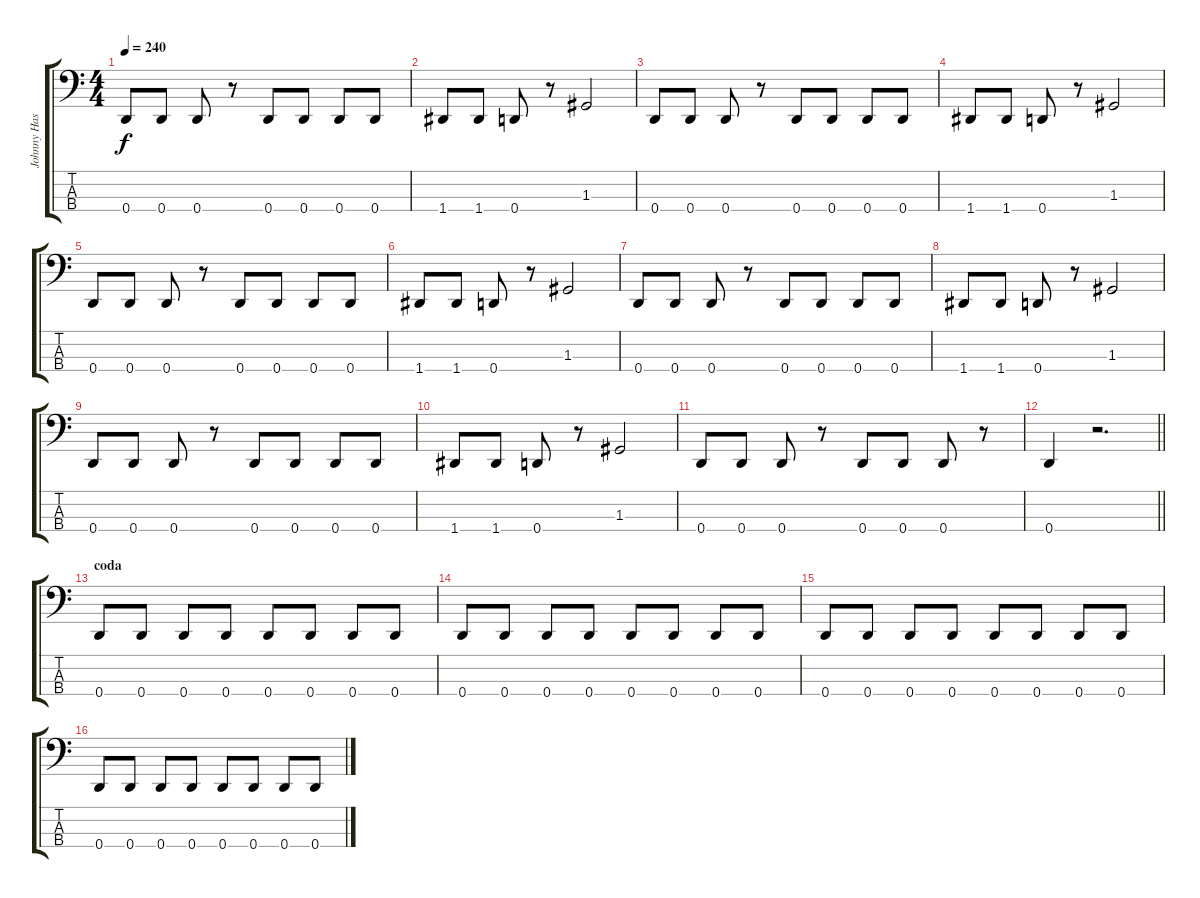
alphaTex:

\track ("Johnny Hass" "Johnny Has") {instrument electricbassfinger}
\staff {score tabs}
\tuning (F2 C2 G1 D1) {hide}
\ts (4 4)
\tempo 240
\clef f4
\ks c
0.4.8{dy f} 0.4.8 0.4.8 r.8 0.4.8 0.4.8 0.4.8 0.4.8 |
1.4.8 1.4.8 0.4.8 r.8 1.3.2 |
0.4.8 0.4.8 0.4.8 r.8 0.4.8 0.4.8 0.4.8 0.4.8 |
1.4.8 1.4.8 0.4.8 r.8 1.3.2 |
0.4.8 0.4.8 0.4.8 r.8 0.4.8 0.4.8 0.4.8 0.4.8 |
1.4.8 1.4.8 0.4.8 r.8 1.3.2 |
0.4.8 0.4.8 0.4.8 r.8 0.4.8 0.4.8 0.4.8 0.4.8 |
1.4.8 1.4.8 0.4.8 r.8 1.3.2 |
0.4.8 0.4.8 0.4.8 r.8 0.4.8 0.4.8 0.4.8 0.4.8 |
1.4.8 1.4.8 0.4.8 r.8 1.3.2 |
0.4.8 0.4.8 0.4.8 r.8 0.4.8 0.4.8 0.4.8 r.8 |
\barLineRight lightlight
0.4.4 r.2{d} |
\section ("" "coda")
0.4.8 0.4.8 0.4.8 0.4.8 0.4.8 0.4.8 0.4.8 0.4.8 |
0.4.8 0.4.8 0.4.8 0.4.8 0.4.8 0.4.8 0.4.8 0.4.8 |
0.4.8 0.4.8 0.4.8 0.4.8 0.4.8 0.4.8 0.4.8 0.4.8 |
0.4.8 0.4.8 0.4.8 0.4.8 0.4.8 0.4.8 0.4.8 0.4.8
